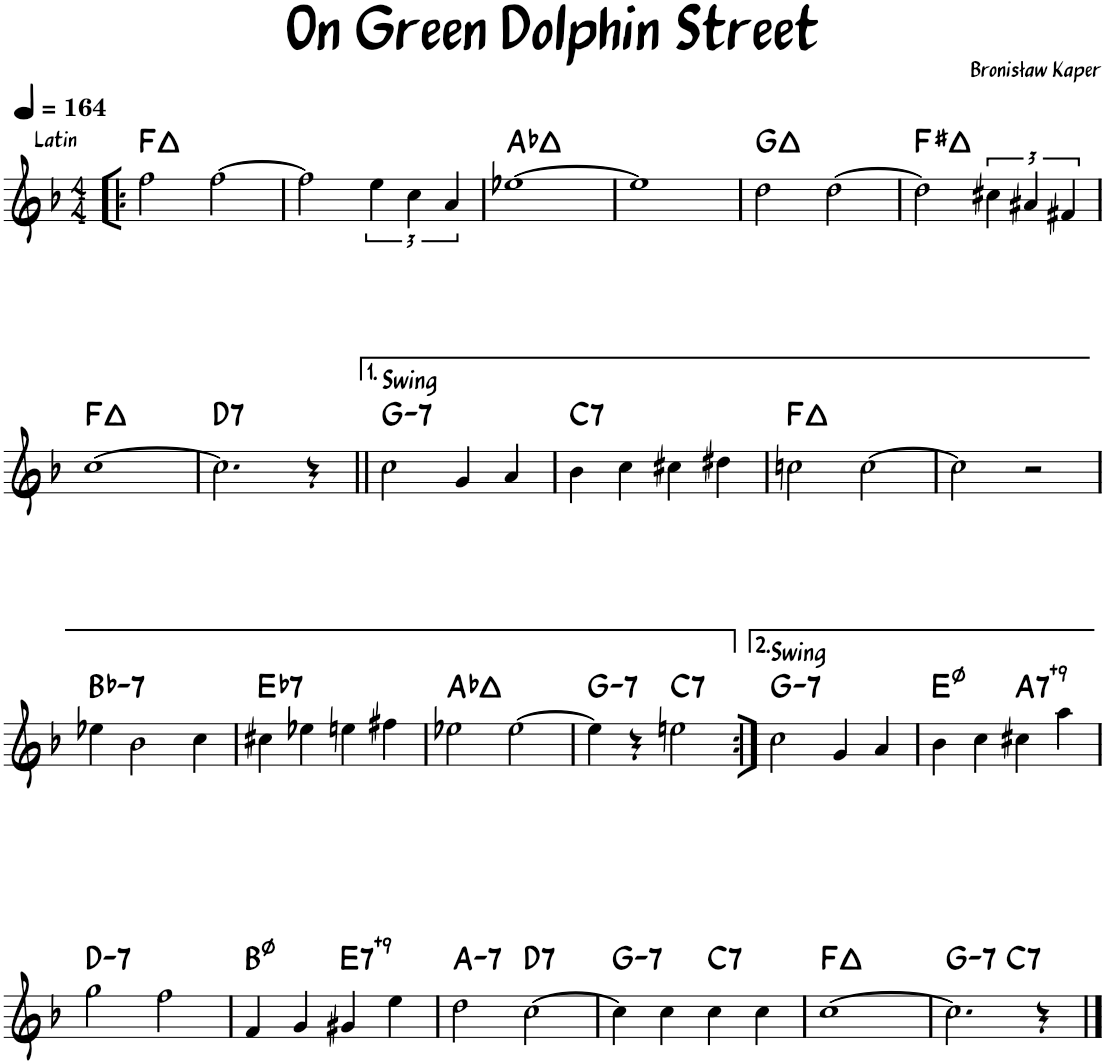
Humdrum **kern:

**kern	**harte
*part1	*part1
*staff1	*
*I"Tenor Saxophone	*
*I'T. Sax.	*
*clefG2	*
*Trd8c14	*
*k[b-]	*
*M4/4	*
*MM164	*
=1!|:	=1!|:
!LO:TX:a:B:t=Latin	!
2ff\	F:maj
[2ff\	.
=2	=2
2ff\]	.
6ee\	.
6cc\	.
6a/	.
=3	=3
[1ee-X	Ab:maj
=4	=4
1ee-]	.
=5	=5
2dd\	G:maj
[2dd\	.
=6	=6
2dd\]	F#:maj
6cc#X\	.
6a#X/	.
6f#X/	.
!!LO:LB:g=z
=7	=7
[1cc	F:maj
=8	=8
!	!LO:H:kt=7
2.cc\]	D:7
4r	.
=9||	=9||
!LO:TX:a:B:t=Swing	!LO:H:kt=7
2cc\	G:min7
4g/	.
4a/	.
=10	=10
!	!LO:H:kt=7
4b-\	C:7
4cc\	.
4cc#X\	.
4dd#X\	.
=11	=11
2ccn\	F:maj
[2cc\	.
=12	=12
2cc\]	.
2r	.
!!LO:LB:g=z
=13	=13
!	!LO:H:kt=7
4ee-X\	Bb:min7
2b-\	.
4cc\	.
=14	=14
!	!LO:H:kt=7
4cc#X\	Eb:7
4ee-X\	.
4een\	.
4ff#X\	.
=15	=15
2ee-X\	Ab:maj
[2ee-\	.
=16	=16
!	!LO:H:kt=7
4ee-\]	G:min7
4r	.
!	!LO:H:kt=7
2een\	C:7
=17:|!	=17:|!
!LO:TX:a:B:t=Swing	!LO:H:kt=7
2cc\	G:min7
4g/	.
4a/	.
=18	=18
4b-\	E:hdim7
4cc\	.
!	!LO:H:kt=7
4cc#X\	A:7(#9)
4aa\	.
!!LO:LB:g=z
=19	=19
!	!LO:H:kt=7
2gg\	D:min7
2ff\	.
=20	=20
4f/	B:hdim7
4g/	.
!	!LO:H:kt=7
4g#X/	E:7(#9)
4ee\	.
=21	=21
!	!LO:H:kt=7
2dd\	A:min7
!	!LO:H:kt=7
[2cc\	D:7
=22	=22
!	!LO:H:kt=7
4cc\]	G:min7
4cc\	.
!	!LO:H:kt=7
4cc\	C:7
4cc\	.
=23	=23
[1cc	F:maj
=24	=24
!	!LO:H:kt=7
*^	*
2.cc\]	2ryy	G:min7
!	!	!LO:H:kt=7
.	2ryy	C:7
4r	.	.
*v	*v	*
==	==
*-	*-
